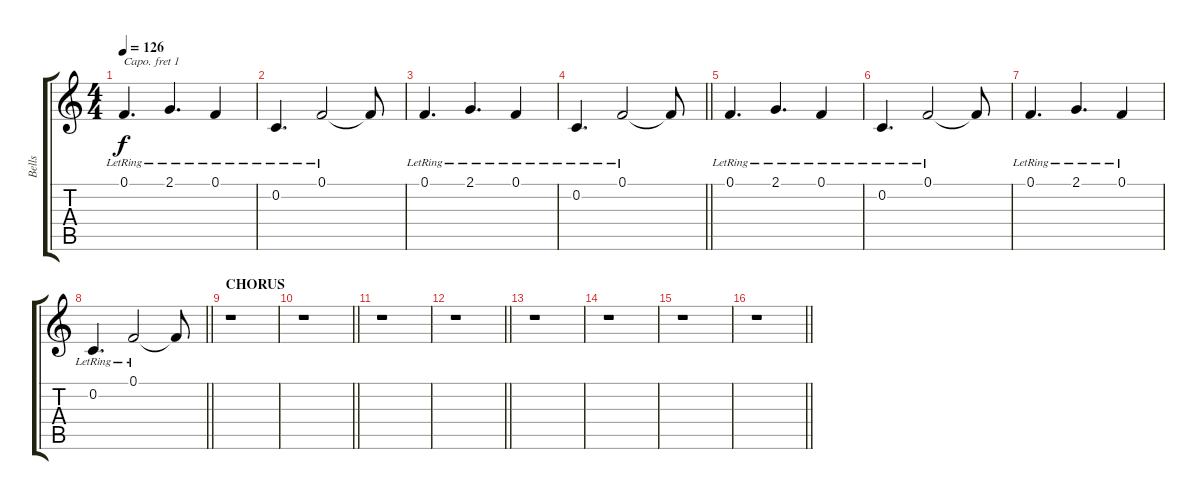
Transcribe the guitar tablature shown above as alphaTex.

\track ("Bells" "Bells") {instrument pad1newage}
\staff {score tabs}
\capo 1
\tuning (E4 B3 G3 D3 A2 E2) {hide}
\ts (4 4)
\tempo 126
\clef g2
\ks c
0.1{lr}.4{d dy f} 2.1{lr}.4{d} 0.1{lr}.4 |
0.2{lr}.4{d} 0.1{lr}.2 0.1{t}.8 |
0.1{lr}.4{d} 2.1{lr}.4{d} 0.1{lr}.4 |
\barLineRight lightlight
0.2{lr}.4{d} 0.1{lr}.2 0.1{t}.8 |
0.1{lr}.4{d} 2.1{lr}.4{d} 0.1{lr}.4 |
0.2{lr}.4{d} 0.1{lr}.2 0.1{t}.8 |
0.1{lr}.4{d} 2.1{lr}.4{d} 0.1{lr}.4 |
\barLineRight lightlight
0.2{lr}.4{d} 0.1{lr}.2 0.1{t}.8 |
\section ("" "CHORUS")
r.1 |
\barLineRight lightlight
r.1 |
r.1 |
\barLineRight lightlight
r.1 |
r.1 |
r.1 |
r.1 |
\barLineRight lightlight
r.1
